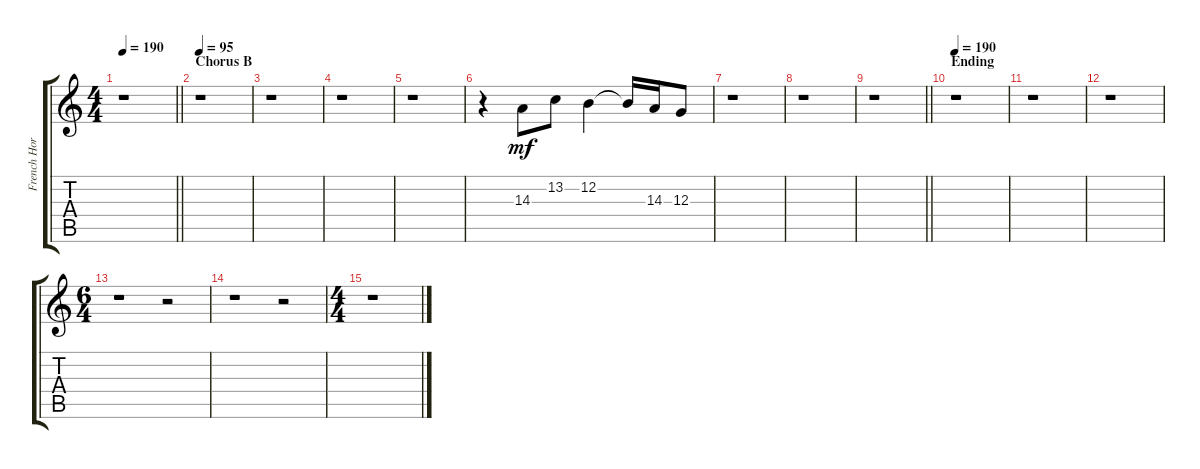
\track ("French Horn" "French Hor") {instrument frenchhorn}
\staff {score tabs}
\tuning (E4 B3 G3 D3 A2 E2) {hide}
\ts (4 4)
\tempo 190
\clef g2
\barLineRight lightlight
\ks c
r.1{dy mf} |
\section ("" "Chorus B")
\tempo 95
r.1 |
r.1 |
r.1 |
r.1 |
r.4{balance 3} 14.3.8 13.2.8 12.2.4 12.2{t}.16 14.3.16 12.3.8 |
r.1 |
r.1 |
\barLineRight lightlight
r.1 |
\section ("" "Ending")
\tempo 190
r.1 |
r.1 |
r.1 |
\ts (6 4)
r.1 r.2 |
r.1 r.2 |
\ts (4 4)
r.1
